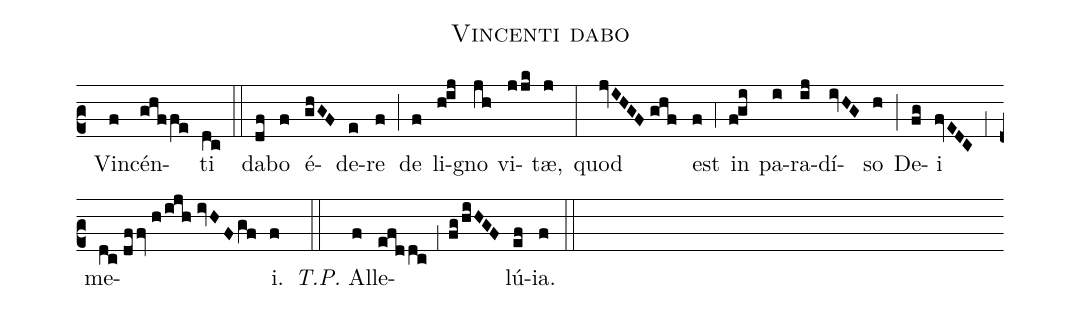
name:Vincenti dabo;
mode:VI;
office-part:Communiones;
%%
(c2) () Vin(f)cén(ghffe)ti(dc) (::) da(df)bo(f) é(ghGF)de(e)re(f) (;) de(f) li(h!ij)gno(jh) vi(jjk)tæ,(j) (:) quod(jvIHGF//ghf) est(f) (,4) in(f!gi) pa(i)ra(ij)dí(ivHG)so(h) (;) De(fg)i(fvEDC) (,1) me(dc//dffv//h/ijh//ivHF/gf)i.(f) (::) <i>T.P.</i> Al(f)le(efddc,1fg/hiHGF)lú(ef)ia.(f) (::)
